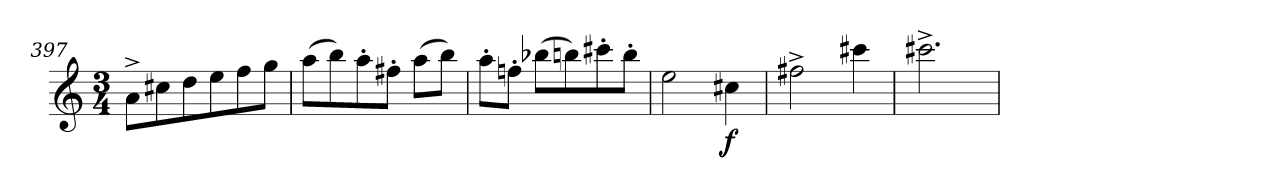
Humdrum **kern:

**kern	**dynam
*part1	*part1
*staff1	*staff1
*clefG2	*
*k[]	*
*M3/4	*
=397	=397
8a^\L	.
8cc#X\	.
8dd\	.
8ee\	.
8ff\	.
8gg\J	.
=398	=398
(>8aa\L	.
8bb\)	.
8aa'\	.
8ff#X'\J	.
(>8aa\L	.
8bb\J)	.
=399	=399
8aa'\L	.
8ffn'\J	.
(>8bb-X\L	.
8bbn\)	.
8ccc#X'\	.
8bb'\J	.
=400	=400
2ee\	.
!	!LO:DY:b
4cc#X\	f
=401	=401
2ff#X^\	.
4ccc#X\	.
=402	=402
2.ccc#X^\	.
=	=
*-	*-
